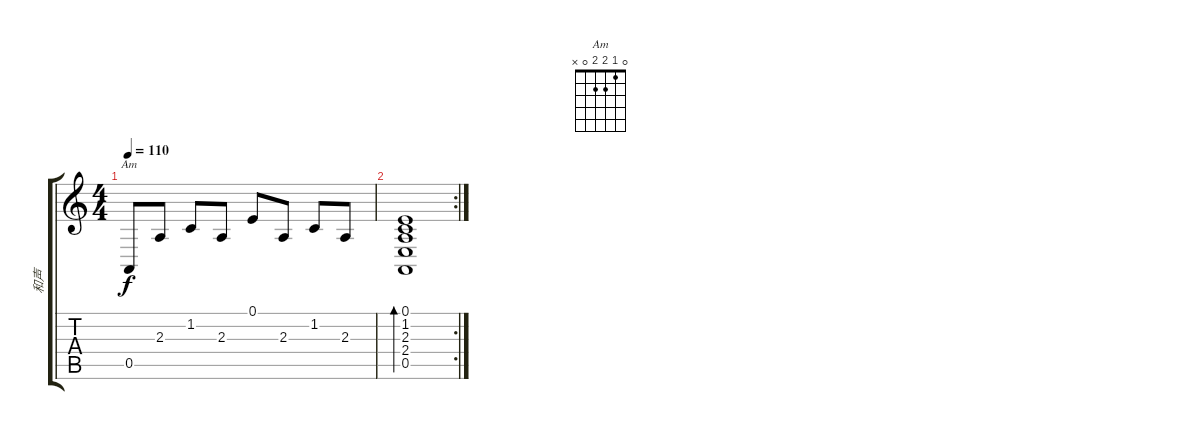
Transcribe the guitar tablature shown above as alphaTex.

\track ("和声" "和声") {instrument pad1newage}
\staff {score tabs}
\tuning (E4 B3 G3 D3 A2 E2) {hide}
\chord ("Am" 0 1 2 2 0 x)
\ts (4 4)
\tempo 110
\clef g2
\ks c
0.5.8{ch "Am" dy f} 2.3.8 1.2.8 2.3.8 0.1.8 2.3.8 1.2.8 2.3.8 |
\rc 2
(0.1 1.2 2.3 2.4 0.5).1{bd 240}
